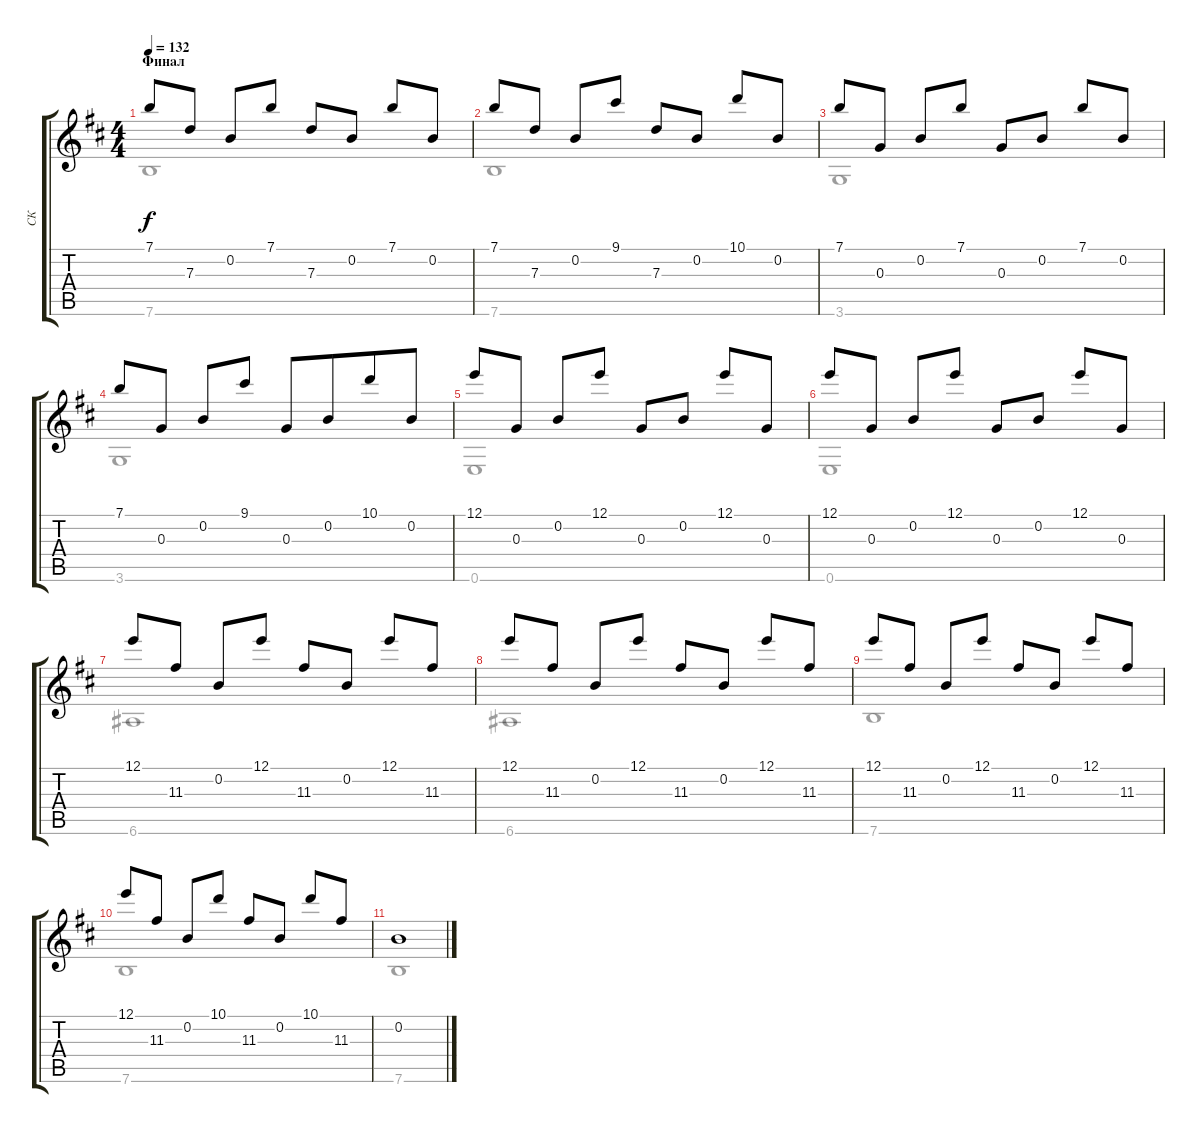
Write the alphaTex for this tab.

\track ("СК" "СК") {instrument acousticguitarsteel}
\staff {score tabs}
\tuning (E4 B3 G3 D3 A2 E2) {hide}
\voice
\ts (4 4)
\section ("" "Финал")
\tempo 132
\clef g2
\ks d
7.1.8{dy f beam Up} 7.3.8{beam Up} 0.2.8{beam Up} 7.1.8{beam Up} 7.3.8{beam Up} 0.2.8{beam Up} 7.1.8{beam Up} 0.2.8{beam Up} |
7.1.8{beam Up} 7.3.8{beam Up} 0.2.8{beam Up} 9.1.8{beam Up} 7.3.8{beam Up} 0.2.8{beam Up} 10.1.8{beam Up} 0.2.8{beam Up} |
7.1.8{beam Up} 0.3.8{beam Up} 0.2.8{beam Up} 7.1.8{beam Up} 0.3.8{beam Up} 0.2.8{beam Up} 7.1.8{beam Up} 0.2.8{beam Up} |
7.1.8{beam Up} 0.3.8{beam Up} 0.2.8{beam Up} 9.1.8{beam Up} 0.3.8{beam Up beam merge} 0.2.8{beam Up beam merge} 10.1.8{beam Up beam merge} 0.2.8{beam Up} |
12.1.8{beam Up} 0.3.8{beam Up} 0.2.8{beam Up} 12.1.8{beam Up} 0.3.8{beam Up} 0.2.8{beam Up} 12.1.8{beam Up} 0.3.8{beam Up} |
12.1.8{beam Up} 0.3.8{beam Up} 0.2.8{beam Up} 12.1.8{beam Up} 0.3.8{beam Up} 0.2.8{beam Up} 12.1.8{beam Up} 0.3.8{beam Up} |
12.1.8{beam Up} 11.3.8{beam Up} 0.2.8{beam Up} 12.1.8{beam Up} 11.3.8{beam Up} 0.2.8{beam Up} 12.1.8{beam Up} 11.3.8{beam Up} |
12.1.8{beam Up} 11.3.8{beam Up} 0.2.8{beam Up} 12.1.8{beam Up} 11.3.8{beam Up} 0.2.8{beam Up} 12.1.8{beam Up} 11.3.8{beam Up} |
12.1.8{beam Up} 11.3.8{beam Up} 0.2.8{beam Up} 12.1.8{beam Up} 11.3.8{beam Up} 0.2.8{beam Up} 12.1.8{beam Up} 11.3.8{beam Up} |
12.1.8{beam Up} 11.3.8{beam Up} 0.2.8{beam Up} 10.1.8{beam Up} 11.3.8{beam Up} 0.2.8{beam Up} 10.1.8{beam Up} 11.3.8{beam Up} |
0.2.1
\voice
\clef g2
\ottava regular
\simile none
\ks d
7.6.1{dy f} |
7.6.1 |
3.6.1 |
3.6.1 |
0.6.1 |
0.6.1 |
6.6.1 |
6.6.1 |
7.6.1 |
7.6.1 |
7.6.1
